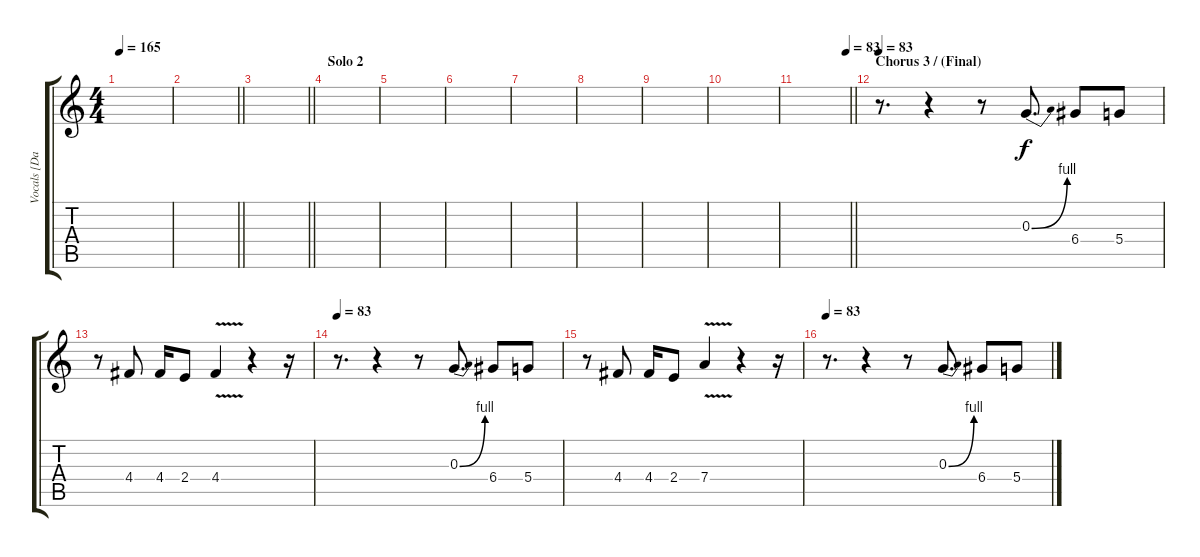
\track ("Vocals [Dave Mustaine]" "Vocals [Da") {instrument contrabass}
\staff {score tabs}
\tuning (E4 B3 G3 D3 A2 E2) {hide}
\ts (4 4)
\tempo 165
\clef g2
\ks c
|
\barLineRight lightlight
|
\barLineRight lightlight
|
\section ("" "Solo 2")
|
|
|
|
|
|
|
\tempo (83 0.9375)
\barLineRight lightlight
|
\section ("" "Chorus 3 / (Final)")
\tempo 83
r.8{d} r.4 r.8 0.3{be (bend 0 0 60 4)}.8{d balance 8} 6.4.8 5.4.8 |
r.8 4.4.8 4.4.16 2.4.8 4.4{v}.4 r.4 r.16 |
\tempo 83
r.8{d} r.4 r.8 0.3{be (bend 0 0 60 4)}.8{d} 6.4.8 5.4.8 |
r.8 4.4.8 4.4.16 2.4.8 7.4{v}.4 r.4 r.16 |
\tempo 83
r.8{d} r.4 r.8 0.3{be (bend 0 0 60 4)}.8{d} 6.4.8 5.4.8
